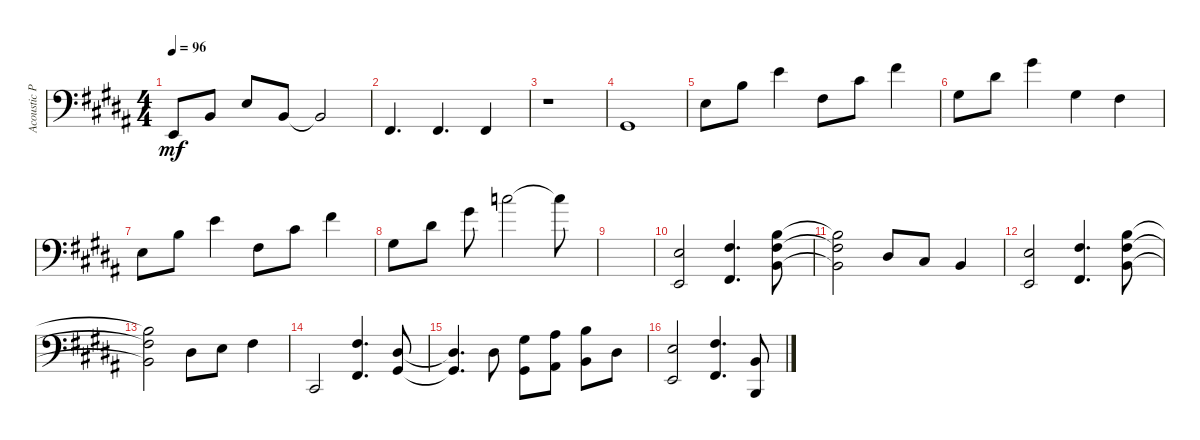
\track ("Acoustic Piano (Staff 2)" "Acoustic P") {instrument acousticgrandpiano}
\staff {score}
\tuning (E4 B3 G3 D3 A2 E2 B1) {hide}
\ts (4 4)
\tempo 96
\clef f4
\ks b
0.6.8{dy mf} 2.5.8 2.4.8 2.5.8 2.5{t}.2 |
2.6.4{d} 2.6.4{d} 2.6.4 |
r.1 |
4.6.1 |
2.4.8 0.2.8 0.1.4 4.4.8 2.2.8 2.1.4 |
1.3.8 4.2.8 4.1.4 1.3.4 4.4.4 |
2.4.8 0.2.8 0.1.4 4.4.8 2.2.8 2.1.4 |
1.3.8 4.2.8 4.1.8 8.1.2 8.1{t}.8 |
|
(2.4 0.6).2 (4.4 2.6).4{d} (0.2 4.4 2.5).8 |
(0.2{t} 4.4{t} 2.5{t}).2 1.4.8 4.5.8 2.5.4 |
(2.4 0.6).2 (4.4 2.6).4{d} (0.2 4.4 2.5).8 |
(0.2{t} 4.4{t} 2.5{t}).2 1.4.8 2.4.8 4.4.4 |
2.7.2 (4.4 2.6).4{d} (1.4 4.6).8 |
(1.4{t} 4.6{t}).4{d} 1.4.8 (1.3 4.6).8 (3.3 1.5).8 (0.2 2.5).8 1.4.8 |
(2.4 0.6).2 (4.4 2.6).4{d} (2.5 0.7).8
